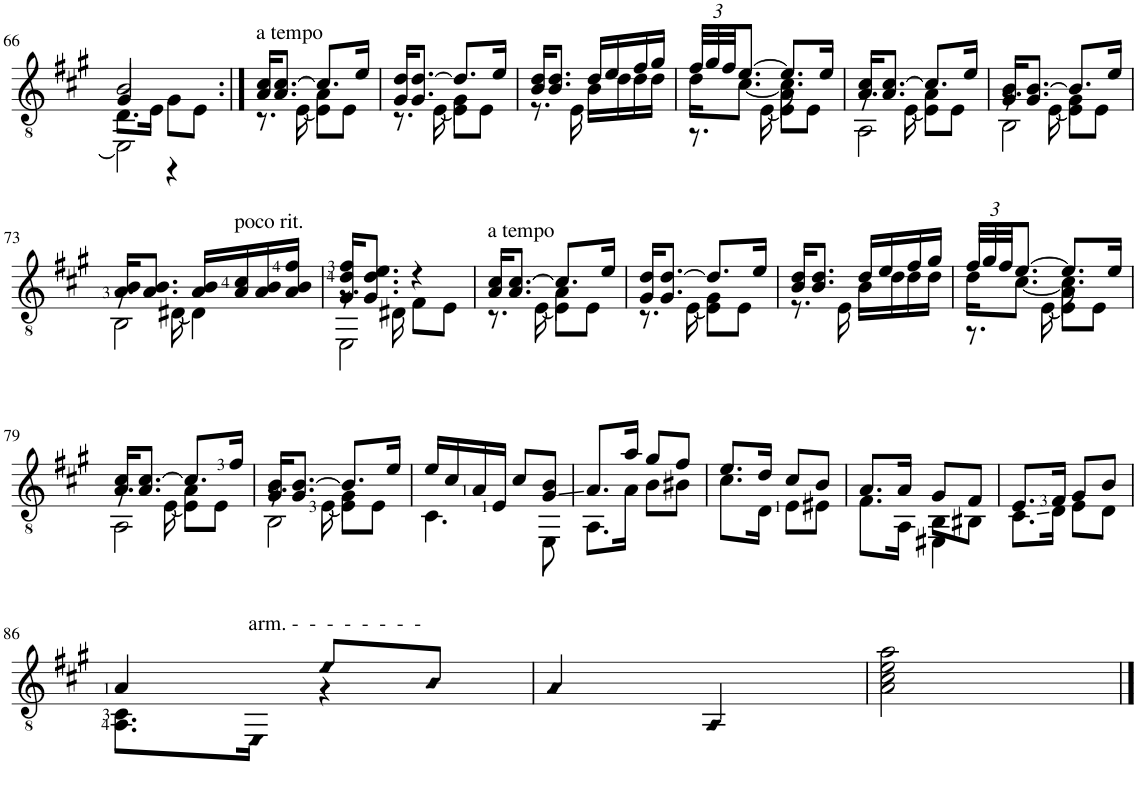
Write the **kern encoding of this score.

**kern
*part1
*staff1
*I"Guitar
*I'Guit.
!!LO:PB:g=z
*clefGv2
*k[f#c#g#]
*M2/4
=66
*^
*	*^
*	*	*^
2B/	2EE\]	4G#/	8.D\L
.	.	.	16E\Jk
.	.	4r	8G#\L
.	.	.	8E\J
=67:|!	=67:|!	=67:|!	=67:|!
!LO:TX:a:t=a tempo	!	!	!
*	*	*v	*v
16A/ 16c#/KL	8.r	4ryy
8.A/ [8.c#/J	.	.
.	[16E\	.
8.c#/L]	8E\L]	4A\
.	8E\J	.
16e/Jk	.	.
=68	=68	=68
16G#/ 16d/KL	8.r	4ryy
8.G#/ [8.d/J	.	.
.	[16E\	.
8.d/L]	8E\L]	4G#\
.	8E\J	.
16e/Jk	.	.
*	*v	*v
=69	=69
16B/ 16d/KL	8.r
8.B/ 8.d/J	.
.	16E\
16d/LL	16B\LL
16e/	16d\
16f#/	16d\
16g#/JJ	16d\JJ
*v	*v
=70
*Xbrackettup
*^
*	*^
*	*	*^
48f#/LLL	16d\KL	8.r	4ryy
48g#/	.	.	.
48f#/JJ	.	.	.
[8.e/J	[8.c#\J	.	.
.	.	[16E\	.
8.e/L]	8.c#\]	8E\L]	4A\
.	.	8E\J	.
16e/Jk	16ryy	.	.
=71	=71	=71	=71
16A/ 16c#/KL	8.r	2AA\	4ryy
8.A/ [8.c#/J	.	.	.
.	[16E\	.	.
8.c#/L]	8E\L]	.	4A\
.	8E\J	.	.
16e/Jk	.	.	.
=72	=72	=72	=72
16G#/ 16B/KL	8.r	2BB\	4ryy
8.G#/ [8.B/J	.	.	.
.	[16E\	.	.
8.B/L]	8E\L]	.	4G#\
.	8E\J	.	.
16e/Jk	.	.	.
*	*	*v	*v
!!LO:LB:g=z
=73	=73	=73
16A/ 16B/KL	8.r	2BB\
8.A/ 8.B/J	.	.
.	[16D#X\	.
16A/ 16B/LL	4D#\]	.
!LO:TX:a:t=poco rit.	!	!
16A/ 16c#/	.	.
16A/ 16B/	.	.
16A/ 16B/ 16f#/JJ	.	.
=74	=74	=74
16G#/ 16d/ 16f#/KL	8.r	2EE\
8.G#/ 8.d/ 8.e/J	.	.
.	16D#X\	.
4r	8F#\L	.
.	8E\J	.
=75	=75	=75
!LO:TX:a:t=a tempo	!	!
16A/ 16c#/KL	8.r	4ryy
8.A/ [8.c#/J	.	.
.	[16E\	.
8.c#/L]	8E\L]	4A\
.	8E\J	.
16e/Jk	.	.
=76	=76	=76
16G#/ 16d/KL	8.r	4ryy
8.G#/ [8.d/J	.	.
.	[16E\	.
8.d/L]	8E\L]	4G#\
.	8E\J	.
16e/Jk	.	.
*	*v	*v
=77	=77
16B/ 16d/KL	8.r
8.B/ 8.d/J	.
.	16E\
16d/LL	16B\LL
16e/	16d\
16f#/	16d\
16g#/JJ	16d\JJ
=78	=78
*^	*^
48f#/LLL	16d\KL	8.r	4ryy
48g#/	.	.	.
48f#/JJ	.	.	.
[8.e/J	[8.c#\J	.	.
.	.	[16E\	.
8.e/L]	8.c#\]	8E\L]	4A\
.	.	8E\J	.
16e/Jk	16ryy	.	.
!!LO:LB:g=z	!!	!!	!!
=79	=79	=79	=79
16A/ 16c#/KL	8.r	2AA\	4ryy
8.A/ [8.c#/J	.	.	.
.	[16E\	.	.
8.c#/L]	8E\L]	.	4A\
.	8E\J	.	.
16f#/Jk	.	.	.
=80	=80	=80	=80
16G#/ 16B/KL	8.r	2BB\	4ryy
8.G#/ [8.B/J	.	.	.
.	[16E\	.	.
8.B/L]	8E\L]	.	4G#\
.	8E\J	.	.
16e/Jk	.	.	.
*	*v	*v	*v
=81	=81
16e/LL	4.C#\
16c#/	.
16A/	.
16E/JJ	.
8c#/L	.
8G#/ 8B/J	8EE\
=82	=82
8.A/L	8.AA\L
16a/Jk	16A\Jk
8g#/L	8B\L
8f#/J	8B#X\J
=83	=83
8.e/L	8.c#\L
16d/Jk	16D\Jk
8c#/L	8E\L
8B/J	8E#X\J
=84	=84
*	*^
8.A/L	8.F#\L	4ryy
16A/Jk	16AA\Jk	.
8G#/L	8BB\L	4EE#X\
8F#/J	8BB#X\J	.
*	*v	*v
=85	=85
8.E/L	8.C#\L
16F#/Jk	16D\Jk
8G#/L	8E\L
8B/J	8D\J
!!LO:LB:g=z	!!
=86	=86
4A/	8.AA\ 8.C#\L
!	!LO:TX:a:t=arm. -  -  -  -  -  -  -  -
!	!LO:N:head=diamond
.	16EE\Jk
!LO:N:head=diamond	!
8e/L	4r
!LO:N:head=diamond	!
8B/J	.
*v	*v
=87
!LO:N:head=diamond
4A/
!LO:N:head=diamond
4AA/
=88
2A\ 2c#\ 2e\ 2a\
==
*-
